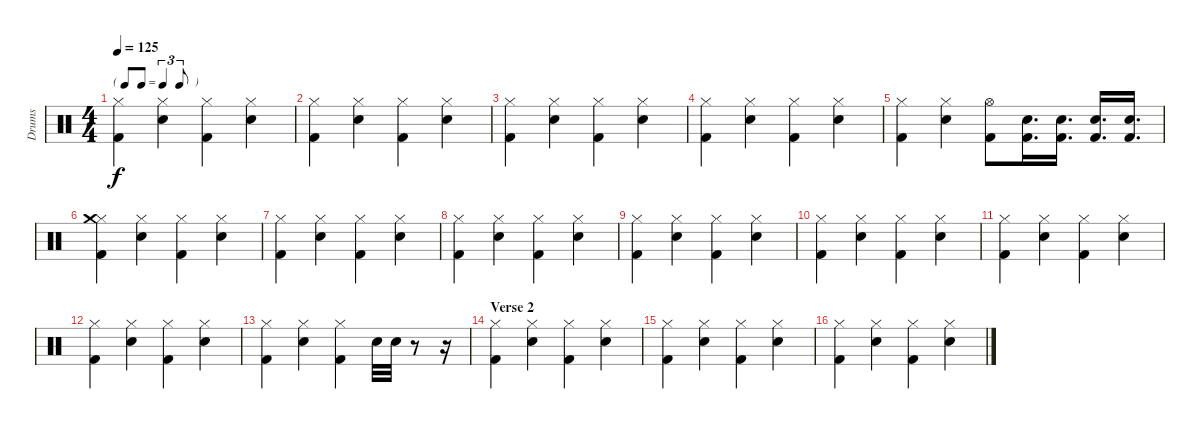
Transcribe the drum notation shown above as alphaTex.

\track ("Drums" "Drums") {instrument percussion}
\staff {score}
\articulation defaults
\ts (4 4)
\tf triplet8th
\tempo 125
\clef neutral
\ks c
("Hi-Hat (closed)" "Kick (hit) 2").4{dy f} ("Hi-Hat (closed)" "Electric Snare (hit)").4 ("Hi-Hat (closed)" "Kick (hit) 2").4 ("Hi-Hat (closed)" "Electric Snare (hit)").4 |
("Hi-Hat (closed)" "Kick (hit) 2").4 ("Hi-Hat (closed)" "Electric Snare (hit)").4 ("Hi-Hat (closed)" "Kick (hit) 2").4 ("Hi-Hat (closed)" "Electric Snare (hit)").4 |
("Hi-Hat (closed)" "Kick (hit) 2").4 ("Hi-Hat (closed)" "Electric Snare (hit)").4 ("Hi-Hat (closed)" "Kick (hit) 2").4 ("Hi-Hat (closed)" "Electric Snare (hit)").4 |
("Hi-Hat (closed)" "Kick (hit) 2").4 ("Hi-Hat (closed)" "Electric Snare (hit)").4 ("Hi-Hat (closed)" "Kick (hit) 2").4 ("Hi-Hat (closed)" "Electric Snare (hit)").4 |
("Hi-Hat (closed)" "Kick (hit) 2").4 ("Hi-Hat (closed)" "Electric Snare (hit)").4 ("Hi-Hat (open)" "Kick (hit) 2").8 ("Electric Snare (hit)" "Kick (hit) 2").16{d} ("Electric Snare (hit)" "Kick (hit) 2").16{d} ("Electric Snare (hit)" "Kick (hit) 2").16{d} ("Electric Snare (hit)" "Kick (hit) 2").16{d} |
("Hi-Hat (closed)" "Crash medium (hit)" "Kick (hit) 2").4 ("Hi-Hat (closed)" "Electric Snare (hit)").4 ("Hi-Hat (closed)" "Kick (hit) 2").4 ("Hi-Hat (closed)" "Electric Snare (hit)").4 |
("Hi-Hat (closed)" "Kick (hit) 2").4 ("Hi-Hat (closed)" "Electric Snare (hit)").4 ("Hi-Hat (closed)" "Kick (hit) 2").4 ("Hi-Hat (closed)" "Electric Snare (hit)").4 |
("Hi-Hat (closed)" "Kick (hit) 2").4 ("Hi-Hat (closed)" "Electric Snare (hit)").4 ("Hi-Hat (closed)" "Kick (hit) 2").4 ("Hi-Hat (closed)" "Electric Snare (hit)").4 |
("Hi-Hat (closed)" "Kick (hit) 2").4 ("Hi-Hat (closed)" "Electric Snare (hit)").4 ("Hi-Hat (closed)" "Kick (hit) 2").4 ("Hi-Hat (closed)" "Electric Snare (hit)").4 |
("Hi-Hat (closed)" "Kick (hit) 2").4 ("Hi-Hat (closed)" "Electric Snare (hit)").4 ("Hi-Hat (closed)" "Kick (hit) 2").4 ("Hi-Hat (closed)" "Electric Snare (hit)").4 |
("Hi-Hat (closed)" "Kick (hit) 2").4 ("Hi-Hat (closed)" "Electric Snare (hit)").4 ("Hi-Hat (closed)" "Kick (hit) 2").4 ("Hi-Hat (closed)" "Electric Snare (hit)").4 |
("Hi-Hat (closed)" "Kick (hit) 2").4 ("Hi-Hat (closed)" "Electric Snare (hit)").4 ("Hi-Hat (closed)" "Kick (hit) 2").4 ("Hi-Hat (closed)" "Electric Snare (hit)").4 |
("Hi-Hat (closed)" "Kick (hit) 2").4 ("Hi-Hat (closed)" "Electric Snare (hit)").4 ("Hi-Hat (closed)" "Kick (hit) 2").4 "Electric Snare (hit)".32 "Electric Snare (hit)".32 r.8 r.16 |
\section ("" "Verse 2")
("Hi-Hat (closed)" "Kick (hit) 2").4 ("Hi-Hat (closed)" "Electric Snare (hit)").4 ("Hi-Hat (closed)" "Kick (hit) 2").4 ("Hi-Hat (closed)" "Electric Snare (hit)").4 |
("Hi-Hat (closed)" "Kick (hit) 2").4 ("Hi-Hat (closed)" "Electric Snare (hit)").4 ("Hi-Hat (closed)" "Kick (hit) 2").4 ("Hi-Hat (closed)" "Electric Snare (hit)").4 |
("Hi-Hat (closed)" "Kick (hit) 2").4 ("Hi-Hat (closed)" "Electric Snare (hit)").4 ("Hi-Hat (closed)" "Kick (hit) 2").4 ("Hi-Hat (closed)" "Electric Snare (hit)").4
